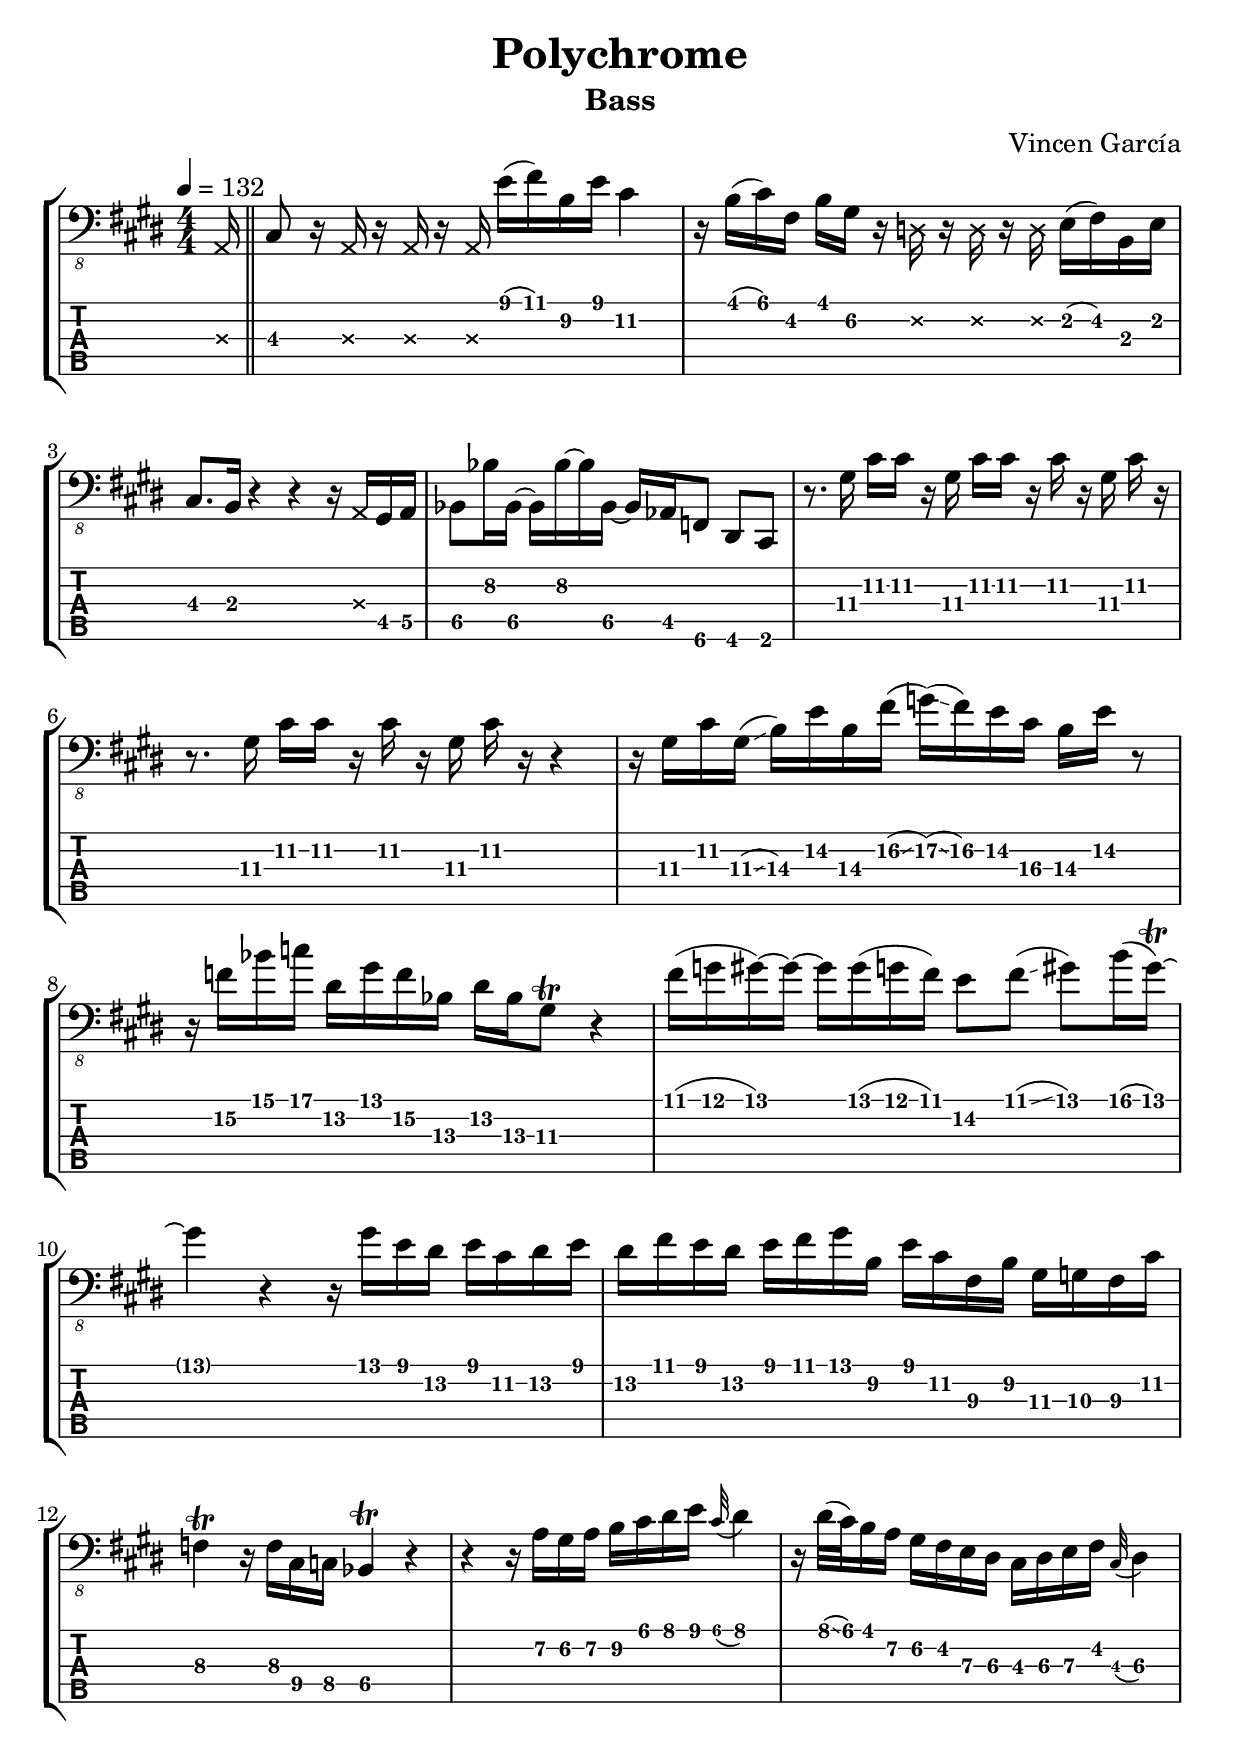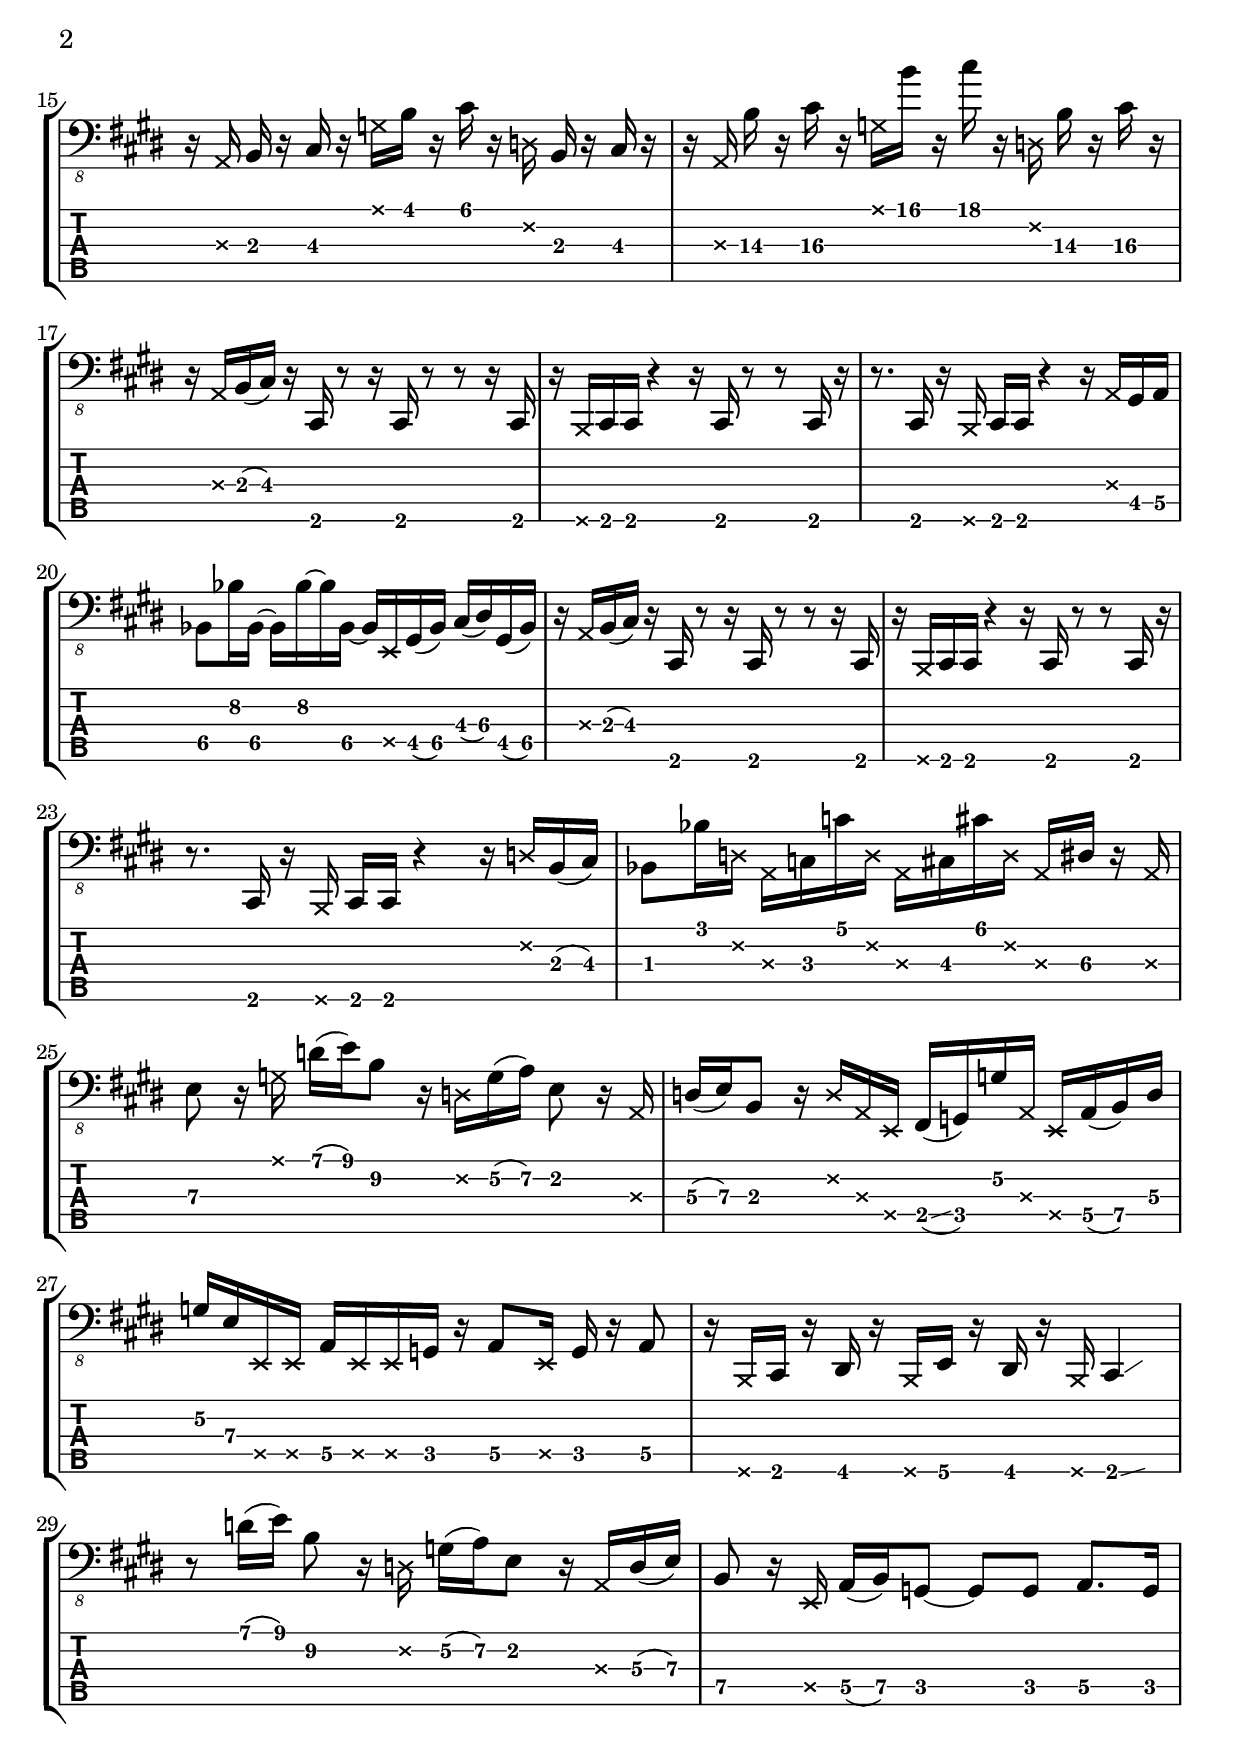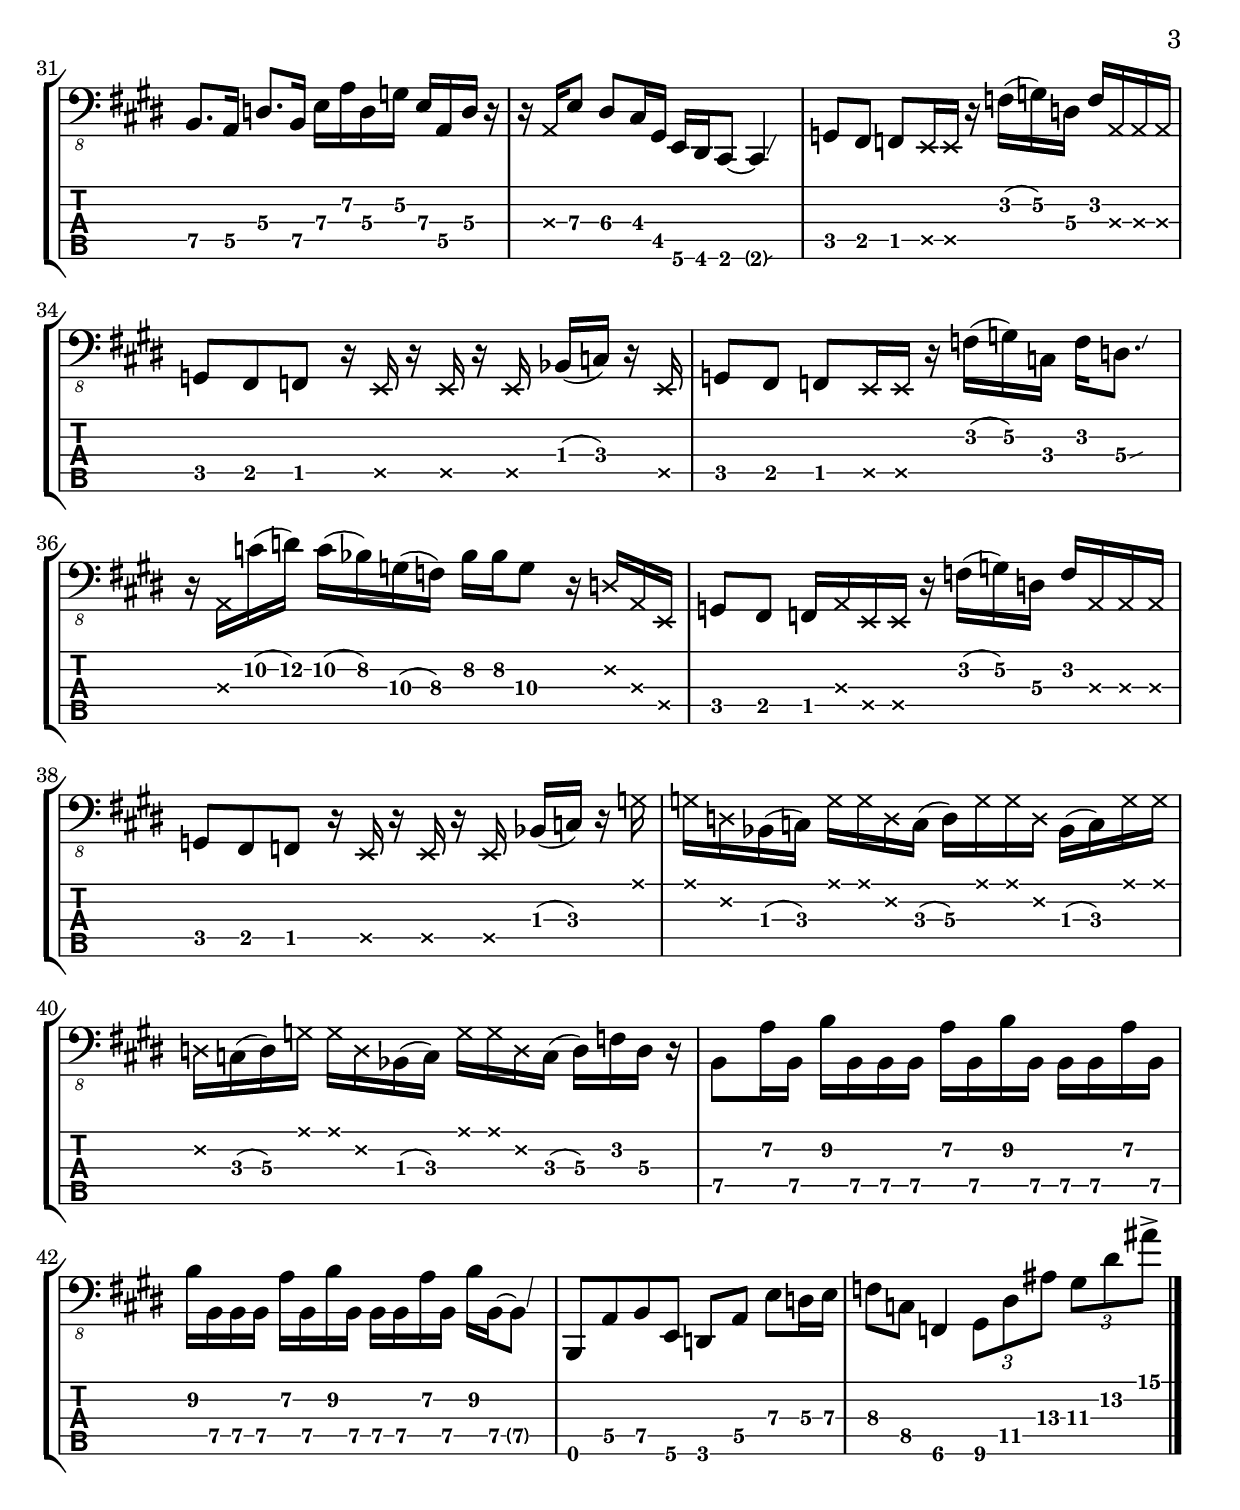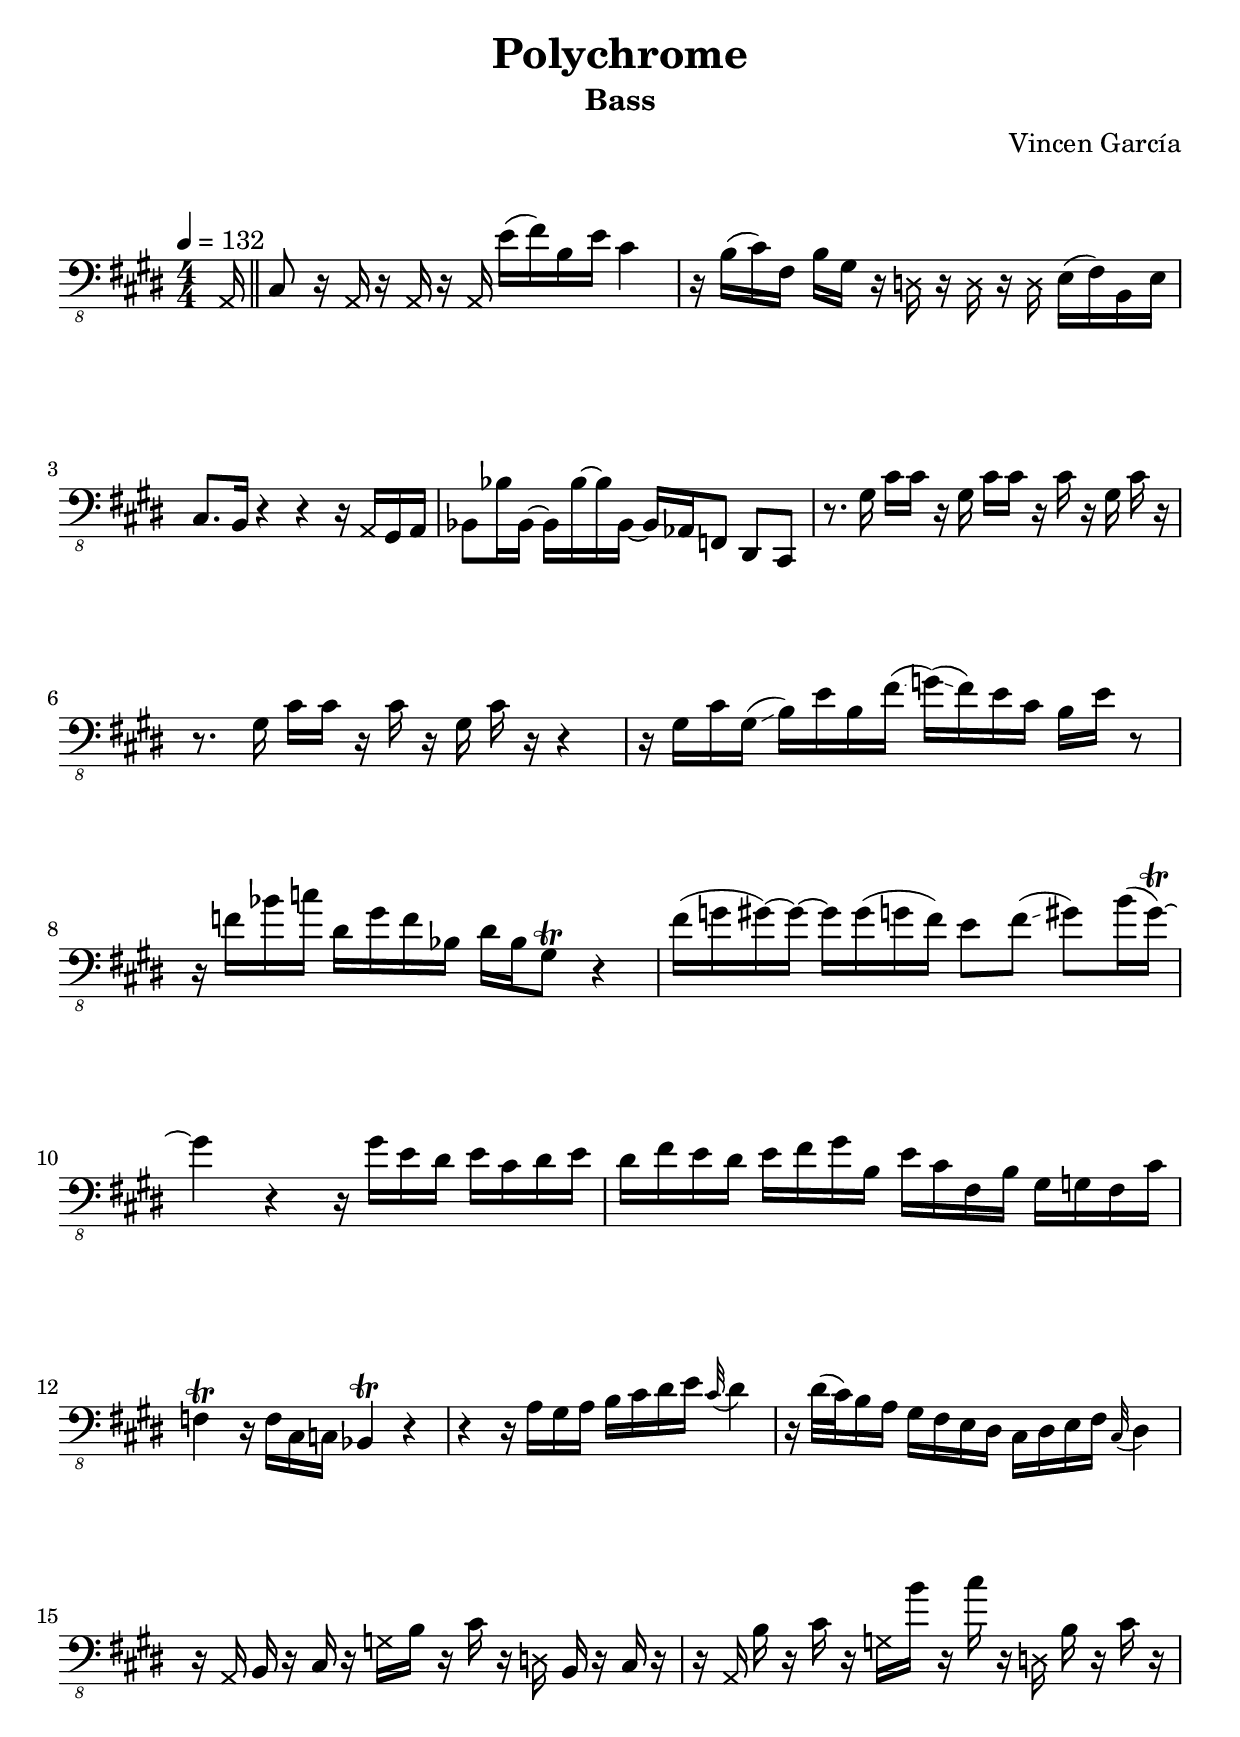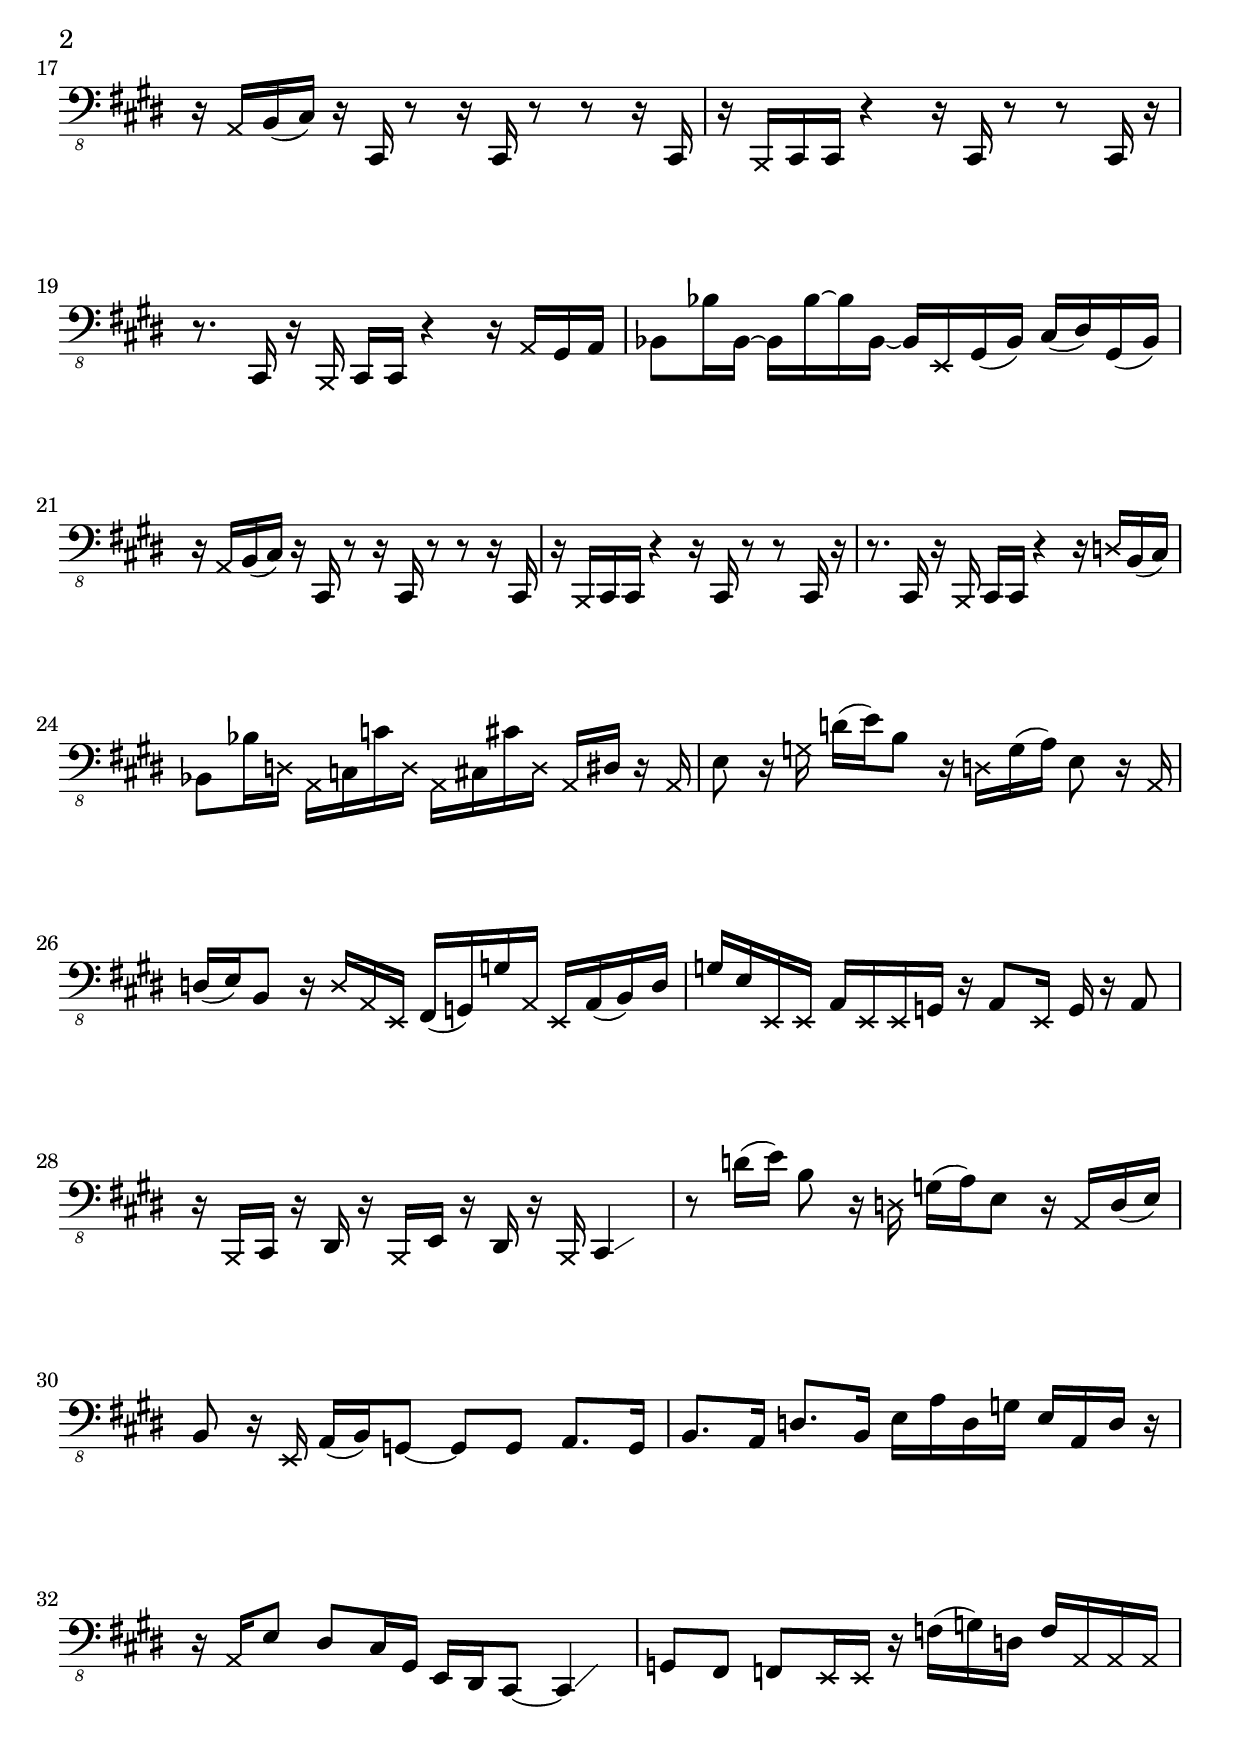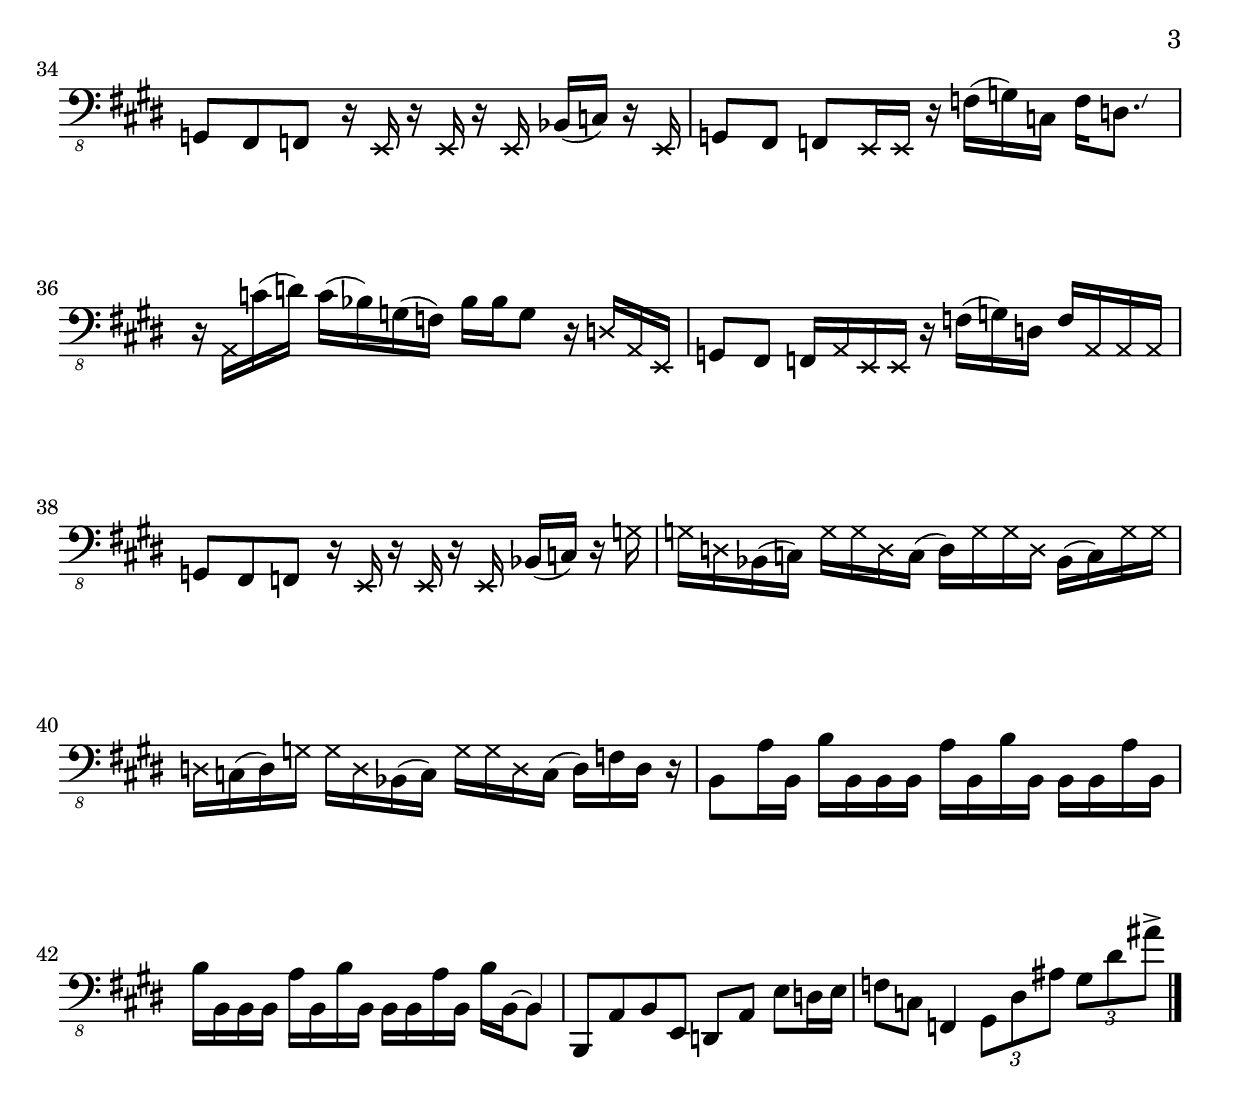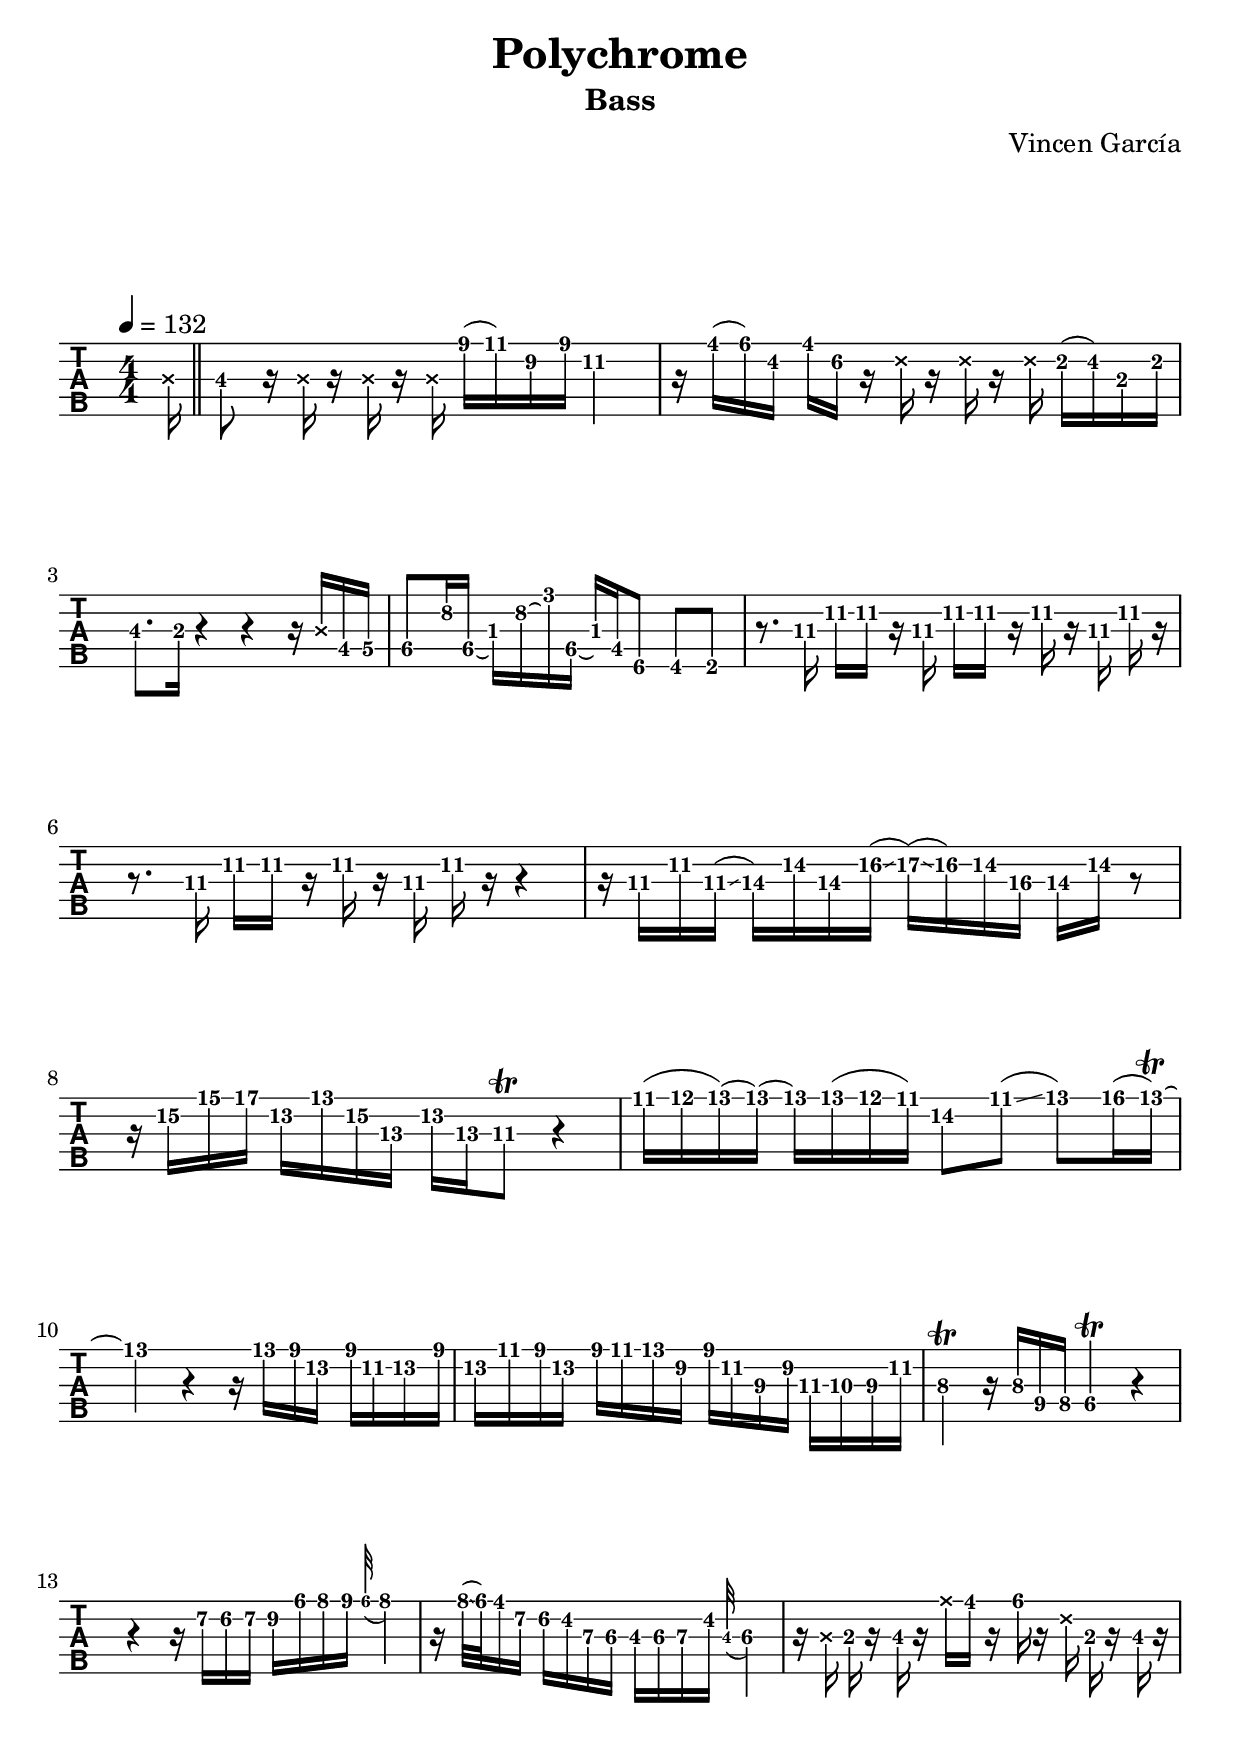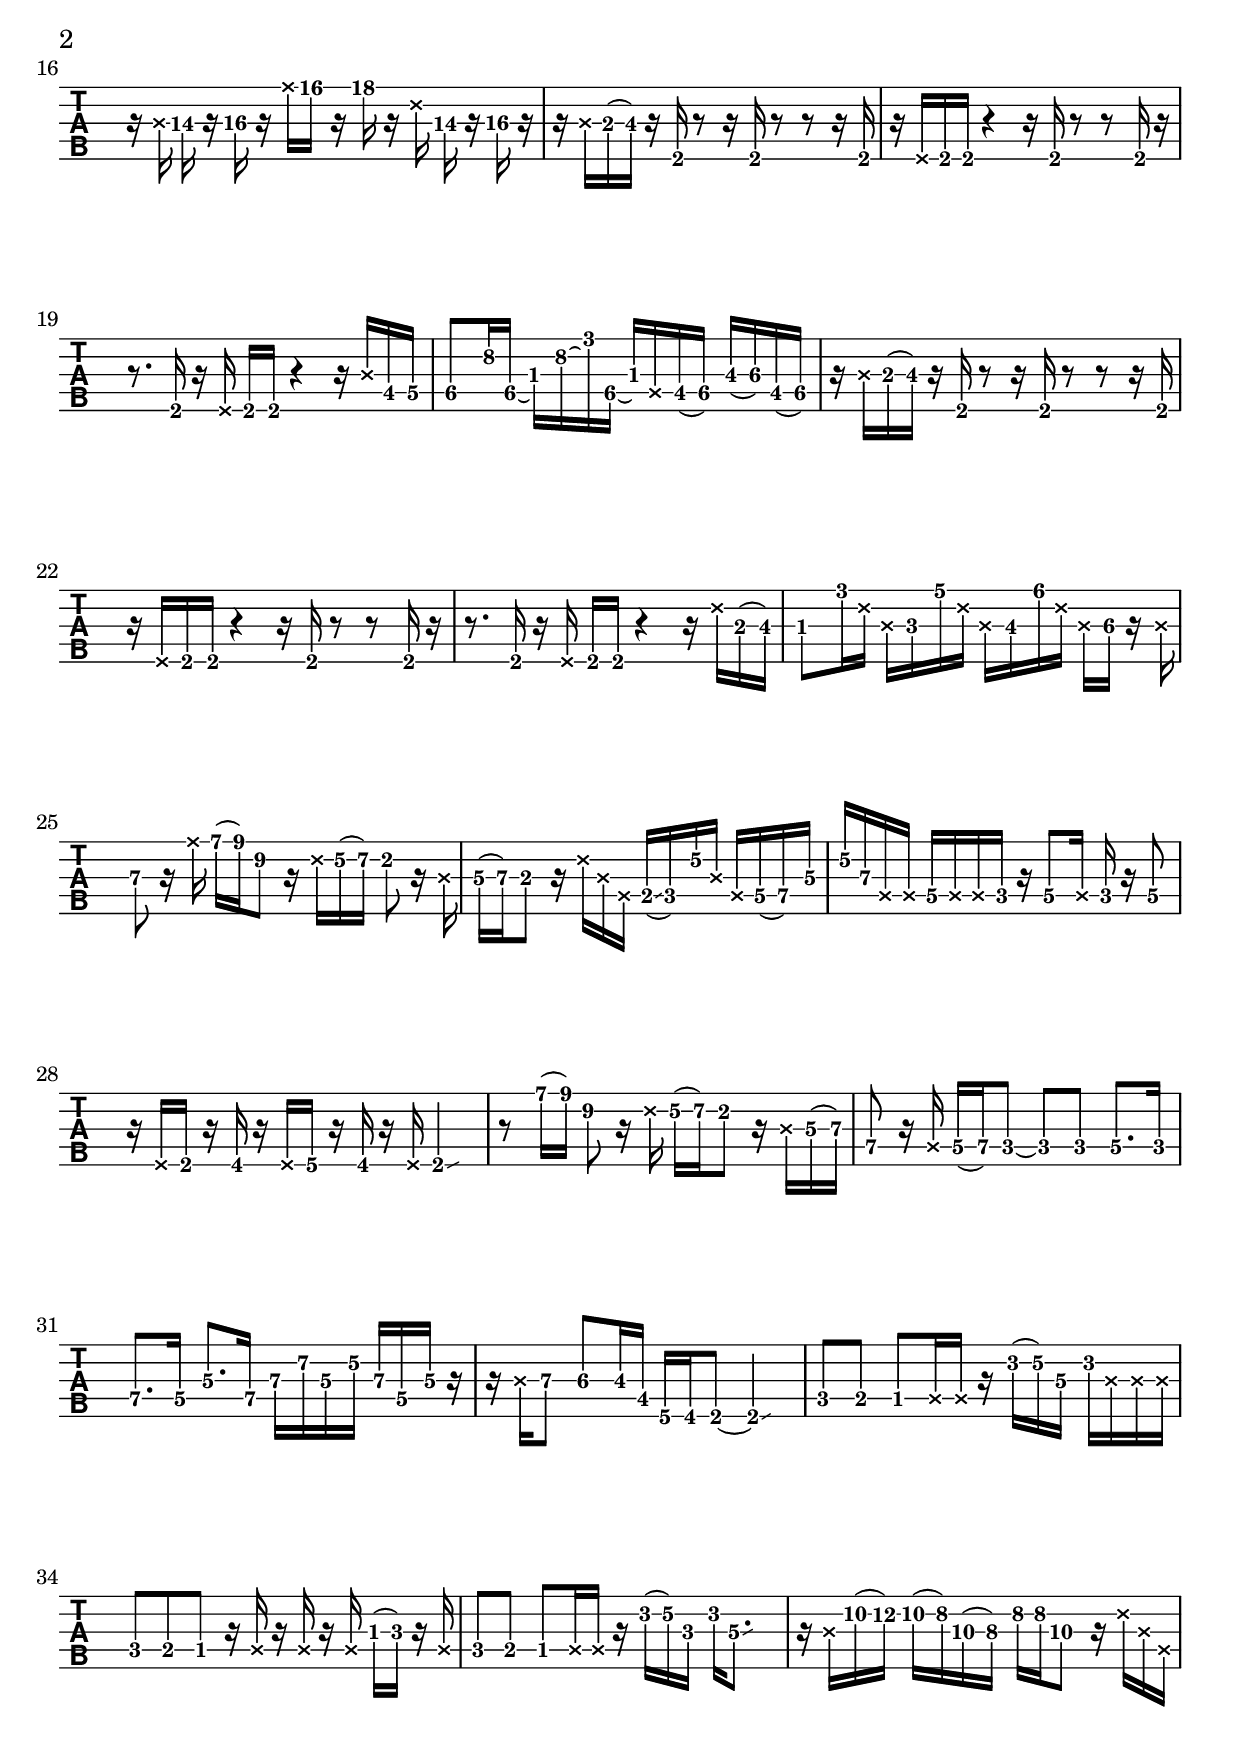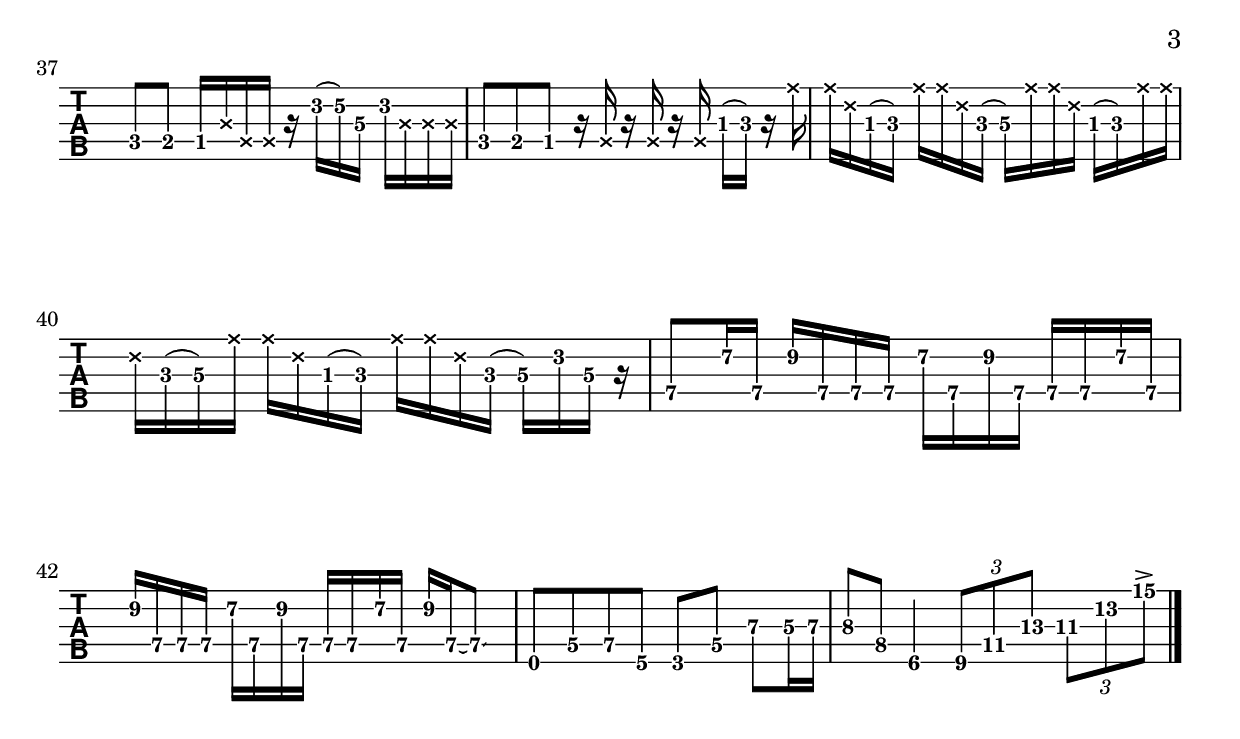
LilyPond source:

\version "2.24.0"

#(define (x-tab-format str context event)
    (make-whiteout-markup
      (make-vcenter-markup
        (markup #:musicglyph "noteheads.s2cross"))))

xHeadOn = {
  \override NoteHead.style = #'cross
   \set tablatureFormat = #x-tab-format
}
xHeadOff = {
  \revert NoteHead.style
  \unset tablatureFormat
}

\header {
  title = "Polychrome"
  subtitle = "Bass"
  composer = "Vincen García"
  author = \markup \fromproperty #'header:composer
  subject = \markup \concat {
    "Bass partition for “"
    \fromproperty #'header:title
    "” by "
    \fromproperty #'header:composer
  }
  keywords = #(string-join '(
    "music"
    "partition"
    "bass"
  ) ", ")
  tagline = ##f
}

#(set-global-staff-size 23)

\paper {
  indent = 0\mm
}

song = {
  \numericTimeSignature
  \tempo 4 = 132
  \time 4/4
  \key cis \minor
  \relative c, {

    \partial 16 \xHeadOn a16\3 \xHeadOff \bar "||"
    cis8\3 r16 \xHeadOn a\3 r a\3 r a\3 \xHeadOff e''16 (fis) b,\2 e cis4\2
    r16 b (cis) fis, b gis\2 r \xHeadOn d\2 r d\2 r d\2 \xHeadOff e (fis) b, e
    cis8. b16 r4 r4 r16 \xHeadOn a\3 \xHeadOff gis\4 a\4
    bes8\4 bes'16\2 bes,\4~ bes bes'\2~ bes bes,\4~ bes as f8\5 dis\5 cis\5

    r8. gis''16\3 cis\2 cis\2 r gis\3 cis\2 cis\2 r cis\2 \autoBeamOff r gis\3 cis\2 r \autoBeamOn
    r8. gis16\3 cis\2 cis\2 r cis\2 \autoBeamOff r gis\3 cis\2 r r4 \autoBeamOn
    r16 gis16\3 cis\2 gis\3 (\glissando b\3) e\2 b\3 fis'\2 (\glissando g\2) (\glissando fis\2) e\2 cis\3 b\3 e\2 r8
    r16 f\2 bes\1 c\1 dis,\2 gis\1 f\2 bes,\3 dis\2 bes\3 gis8\3 \trill r4

    fis'16\1 (g\1 gis\1)~gis\1~gis\1 gis\1 (g\1 fis\1) e8\2 fis\1 (\glissando gis\1) b16\1 (gis\1~) \trill
    gis4\1 r r16 gis\1 e\1 dis\2 e\1 cis\2 dis\2 e\1
    dis\2 fis\1 e\1 dis\2 e\1 fis\1 gis\1 b,\2 e\1 cis\2 fis,\3 b\2 gis\3 g\3 fis\3 cis'\2
    f,4\3 \trill r16 f16\3 cis\4 c\4 bes4\4 \trill r

    r4 r16 a'\2 gis\2 a\2 b\2 cis\1 dis\1 e\1 \appoggiatura cis32\1 dis4\1
    r16 dis32\1 (\glissando cis\1) b16\1 a\2 gis\2 fis\2 e\3 dis\3 cis\3 dis\3 e\3 fis\2 \appoggiatura cis32 dis4\3
    \autoBeamOff r16 \xHeadOn a\3 \xHeadOff b \autoBeamOn r cis r \xHeadOn g'\1 \xHeadOff b r cis r \xHeadOn d,16 \xHeadOff b r cis r
    \autoBeamOff r16 \xHeadOn a\3 \xHeadOff b'\3 \autoBeamOn r cis\3 r \xHeadOn g\1 \xHeadOff b'16\1 r cis\1 r \xHeadOn d,,16\2 \xHeadOff b'\3 r cis\3 r

    r16 \xHeadOn a,\3 \xHeadOff b (cis) r cis, r8 r16 cis r8 r8 r16 cis
    r16 \xHeadOn b\5 \xHeadOff cis16 cis r4 r16 cis r8 r8 cis16 r
    r8. cis16 \autoBeamOff r \xHeadOn b\5 \xHeadOff \autoBeamOn cis cis r4 r16 \xHeadOn a'\3 \xHeadOff gis\4 a\4
    bes8\4 bes'16\2 bes,\4~ bes bes'\2~ bes bes,\4~ bes \xHeadOn e,\4 \xHeadOff gis\4 (bes\4) cis\3 (dis\3) gis,\4 (bes\4)

    r16 \xHeadOn a\3 \xHeadOff b (cis) r cis, r8 r16 cis r8 r8 r16 cis
    r16 \xHeadOn b\5 \xHeadOff cis16 cis r4 r16 cis r8 r8 cis16 r
    r8. cis16 \autoBeamOff r \xHeadOn b\5 \xHeadOff \autoBeamOn cis cis r4 r16 \xHeadOn d'\2 \xHeadOff b (cis\3)
    bes8\3 bes'16\1 \xHeadOn d,\2 a\3 \xHeadOff c\3 c'\1 \xHeadOn d,\2 a\3 \xHeadOff cis\3 cis'\1 \xHeadOn d,\2 a\3 \xHeadOff dis\3 r \xHeadOn a \xHeadOff

    e'8\3 r16 \xHeadOn g\1 \xHeadOff d'16\1 (e\1) b8\2 r16 \xHeadOn d,\2 \xHeadOff g\2 (a\2) e8 r16 \xHeadOn a,\3 \xHeadOff
    d\3 (e\3) b8 r16 \xHeadOn d\2 a\3 e\4 \xHeadOff fis\4 (\glissando g\4) g'\2 \xHeadOn a,\3 e\4 \xHeadOff a\4 (b\4) d\3
    g\2 e\3 \xHeadOn e,\4 e\4 \xHeadOff a16\4 \xHeadOn e\4 e\4 \xHeadOff g\4 r a8\4 \xHeadOn e16\4 \xHeadOff g\4 r a8\4
    r16 \xHeadOn b,\5 \xHeadOff cis\5 r dis\5 r \xHeadOn b\5 \xHeadOff e\5 r dis\5 r \xHeadOn b\5 \xHeadOff \afterGrace cis4 \glissando {\hideNotes fis\5} \unHideNotes

    r8 d''16\1 (e\1) b8\2 r16 \xHeadOn d,\2 \xHeadOff g\2 (a\2) e8 r16 \xHeadOn a,\3 \xHeadOff d\3 (e\3)
    b8\4 r16 \xHeadOn e,\4 \xHeadOff a\4 (b\4) g8\4~ g\4 g\4 a8.\4 g16\4
    b8.\4 a16\4 d8.\3 b16\4 e\3 a\2 d,\3 g\2 e\3 a,\4 d\3 r
    r16 \xHeadOn a\3 \xHeadOff e'8\3 dis\3 cis16\3 gis\4 e\5 dis\5 cis8\5~ \afterGrace cis4\5 \glissando {\hideNotes a'\5} \unHideNotes

    g8\4 fis\4 f\4 \xHeadOn e16\4 e\4 \xHeadOff r f'\2 (g\2) d\3 f \xHeadOn a,\3 a\3 a\3 \xHeadOff
    g8\4 fis\4 \autoBeamOff f\4 \autoBeamOn r16 \xHeadOn e\4 r e\4 r e\4 \xHeadOff bes'\3 (c\3) r \xHeadOn e,\4 \xHeadOff
    g8\4 fis\4 f\4 \xHeadOn e16\4 e\4 \xHeadOff r f'\2 (g\2) c,\3 f\2 \afterGrace d8.\3 \glissando {\hideNotes a'\3} \unHideNotes
    r16 \xHeadOn a,\2 \xHeadOff c'\2 (d\2) c\2 (bes\2) g\3 (f\3) bes\2 bes\2 g8\3 r16 \xHeadOn d\2 a\3 e\4 \xHeadOff

    g8\4 fis\4 f16\4 \xHeadOn a\3 e\4 e\4 \xHeadOff r f'\2 (g\2) d\3 f \xHeadOn a,\3 a\3 a\3 \xHeadOff
    g8\4 fis\4 \autoBeamOff f\4 \autoBeamOn r16 \xHeadOn e\4 r e\4 r e\4 \xHeadOff bes'\3 (c\3) r \xHeadOn g'\1 \xHeadOff
    \xHeadOn g\1 d\2 \xHeadOff bes\3 (c\3) \xHeadOn g'\1 g\1 d\2 \xHeadOff c\3 (d\3) \xHeadOn g\1 g\1 d\2 \xHeadOff bes\3 (c\3) \xHeadOn g'\1 g\1
    d\2 \xHeadOff c\3 (d\3) \xHeadOn g\1 g\1 d\2 \xHeadOff bes\3 (c\3) \xHeadOn g'\1 g\1 d\2 \xHeadOff c\3 (d\3) f\2 d\3 r

    b8\4 a'16\2 b,\4 b'\2 b,\4 b\4 b\4 a'\2 b,\4 b'\2 b,\4 b\4 b\4 a'\2 b,\4
    b'\2 b,\4 b\4 b\4 a'\2 b,\4 b'\2 b,\4 b\4 b\4 a'\2 b,\4 b'\2 b,\4~ \afterGrace b8\4 \glissando {\hideNotes b'\4} \unHideNotes
    b,,8\5 a'\4 b\4 e,\5 d\5 a'\4 e'\3 d16\3 e\3
    f8\3 c\4 f,4\5 \tuplet 3/2 { gis8\5 dis'\4 ais'\3 } \tuplet 3/2 { gis\3 dis'\2 ais'\1 \accent } \bar "|."

  }
}

staff = #(define-music-function (scoreOnly tabOnly) (boolean? boolean?) #{
  \new StaffGroup
  <<
      #(if (not tabOnly) #{
        \new Staff {
          \clef "bass_8"
          \song
        }
      #})
      #(if (not scoreOnly) #{
        \new TabStaff \with {
          stringTunings = #bass-five-string-tuning
          minimumFret = #0
          restrainOpenStrings = ##t
        } {
          \clef "moderntab"
          #(if tabOnly #{
            \tabFullNotation
          #})
          \song
        }
      #})
  >>
#})

\book {
  \score {
    \staff ##f ##f
    \layout {
      \omit Voice.StringNumber
    }
  }
}

\book {
  \bookOutputSuffix "score-only"

  \header {
    pdftitle = \markup \concat { \fromproperty #'header:title " (Score)" }
  }

  \paper {
    markup-system-spacing.padding = #5
    system-system-spacing.padding = #8
  }

  \score {
    \staff ##t ##f
    \layout {
      \omit Voice.StringNumber
    }
  }
}

\book {
  \bookOutputSuffix "tab-only"

  \header {
    pdftitle = \markup \concat { \fromproperty #'header:title " (Tablature)" }
  }

  \paper {
    markup-system-spacing.padding = #12
    system-system-spacing.padding = #8
  }

  \score {
    \staff ##f ##t
    \layout {
      \omit Voice.StringNumber
    }
  }
}
